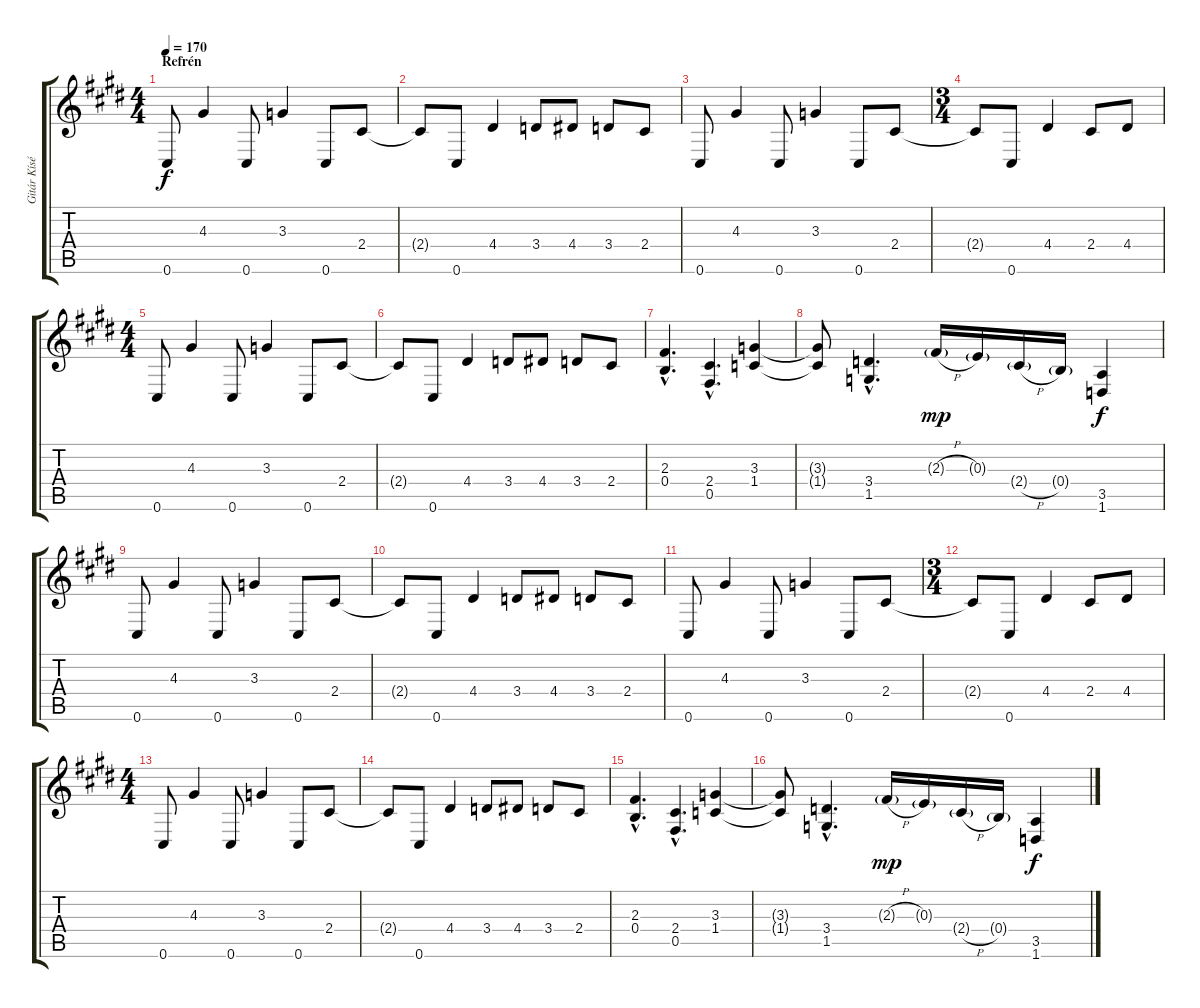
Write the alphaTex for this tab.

\track ("Gitár Kíséret 1" "Gitár Kísé") {instrument distortionguitar}
\staff {score tabs}
\tuning (Db4 Ab3 E3 B2 Gb2 Db2) {hide}
\ts (4 4)
\section ("" "Refrén")
\tempo 170
\clef g2
\ks c#minor
0.6.8{dy f} 4.3.4 0.6.8 3.3.4 0.6.8 2.4.8 |
2.4{t}.8 0.6.8 4.4.4 3.4.8 4.4.8 3.4.8 2.4.8 |
0.6.8 4.3.4 0.6.8 3.3.4 0.6.8 2.4.8 |
\ts (3 4)
2.4{t}.8 0.6.8 4.4.4 2.4.8 4.4.8 |
\ts (4 4)
0.6.8 4.3.4 0.6.8 3.3.4 0.6.8 2.4.8 |
2.4{t}.8 0.6.8 4.4.4 3.4.8 4.4.8 3.4.8 2.4.8 |
(2.3{hac} 0.4{hac}).4{d} (2.4{hac} 0.5{hac}).4{d} (3.3 1.4).4 |
(3.3{t} 1.4{t}).8 (3.4{hac} 1.5{hac}).4{d} 2.3{h g}.16{dy mp} 0.3{g}.16 2.4{h g}.16 0.4{g}.16 (3.5 1.6).4{dy f} |
0.6.8 4.3.4 0.6.8 3.3.4 0.6.8 2.4.8 |
2.4{t}.8 0.6.8 4.4.4 3.4.8 4.4.8 3.4.8 2.4.8 |
0.6.8 4.3.4 0.6.8 3.3.4 0.6.8 2.4.8 |
\ts (3 4)
2.4{t}.8 0.6.8 4.4.4 2.4.8 4.4.8 |
\ts (4 4)
0.6.8 4.3.4 0.6.8 3.3.4 0.6.8 2.4.8 |
2.4{t}.8 0.6.8 4.4.4 3.4.8 4.4.8 3.4.8 2.4.8 |
(2.3{hac} 0.4{hac}).4{d} (2.4{hac} 0.5{hac}).4{d} (3.3 1.4).4 |
(3.3{t} 1.4{t}).8 (3.4{hac} 1.5{hac}).4{d} 2.3{h g}.16{dy mp} 0.3{g}.16 2.4{h g}.16 0.4{g}.16 (3.5 1.6).4{dy f}
